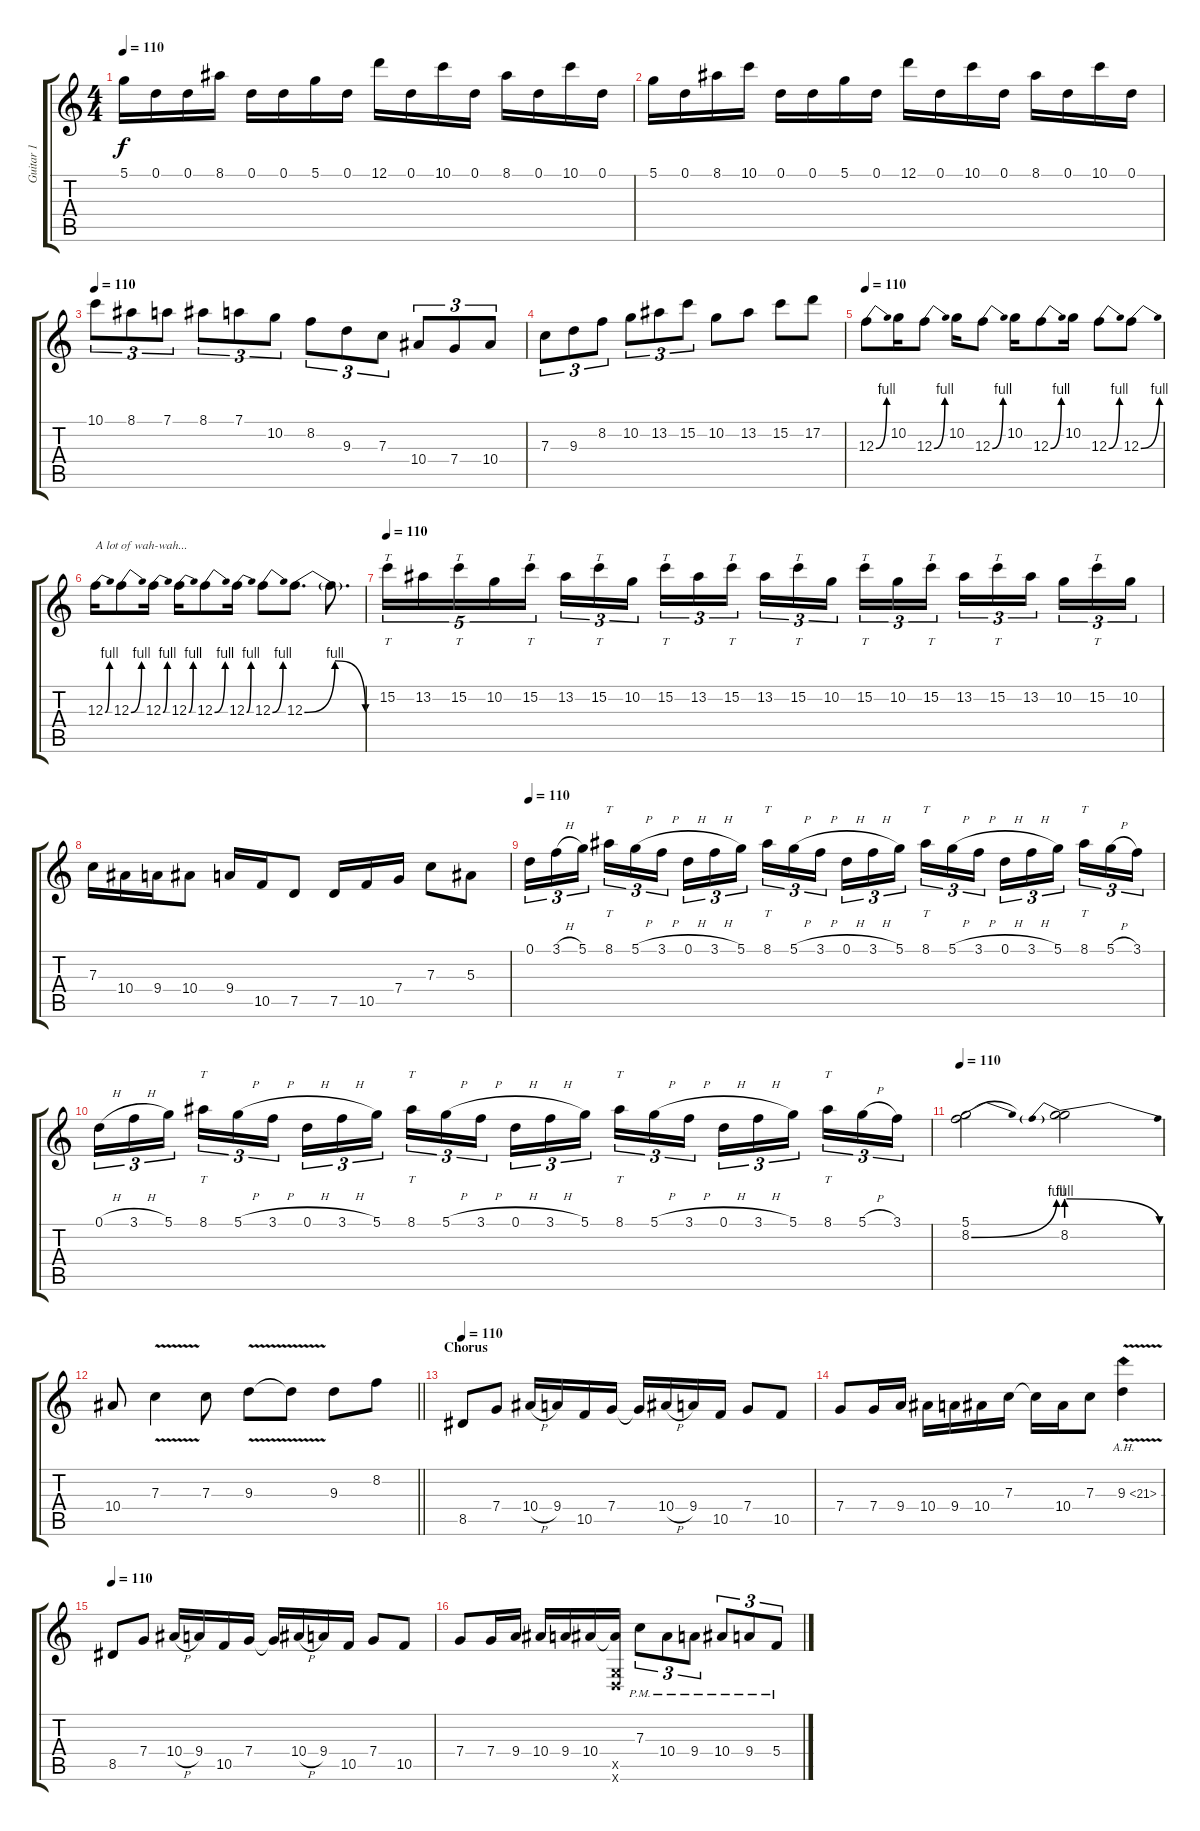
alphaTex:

\track ("Guitar 1" "Guitar 1") {instrument distortionguitar}
\staff {score tabs}
\tuning (D4 A3 F3 C3 G2 D2) {hide}
\ts (4 4)
\tempo 110
\clef g2
\ks c
5.1.16{dy f} 0.1.16 0.1.16 8.1.16 0.1.16 0.1.16 5.1.16 0.1.16 12.1.16 0.1.16 10.1.16 0.1.16 8.1.16 0.1.16 10.1.16 0.1.16 |
5.1.16 0.1.16 8.1.16 10.1.16 0.1.16 0.1.16 5.1.16 0.1.16 12.1.16 0.1.16 10.1.16 0.1.16 8.1.16 0.1.16 10.1.16 0.1.16 |
\tempo 110
10.1.8{tu (3 2)} 8.1.8{tu (3 2)} 7.1.8{tu (3 2)} 8.1.8{tu (3 2)} 7.1.8{tu (3 2)} 10.2.8{tu (3 2)} 8.2.8{tu (3 2)} 9.3.8{tu (3 2)} 7.3.8{tu (3 2)} 10.4.8{tu (3 2)} 7.4.8{tu (3 2)} 10.4.8{tu (3 2)} |
7.3.8{tu (3 2)} 9.3.8{tu (3 2)} 8.2.8{tu (3 2)} 10.2.8{tu (3 2)} 13.2.8{tu (3 2)} 15.2.8{tu (3 2)} 10.2.8 13.2.8 15.2.8 17.2.8 |
\tempo 110
12.3{be (bend 0 0 60 4)}.8 10.2.16 12.3{be (bend 0 0 60 4)}.8 10.2.16 12.3{be (bend 0 0 60 4)}.8 10.2.16 12.3{be (bend 0 0 60 4)}.8 10.2.16 12.3{be (bend 0 0 60 4)}.8 12.3{be (bend 0 0 60 4)}.8 |
12.3{be (bend 0 0 60 4)}.16{txt "A lot of wah-wah..."} 12.3{be (bend 0 0 60 4)}.8 12.3{be (bend 0 0 60 4)}.16 12.3{be (bend 0 0 60 4)}.16 12.3{be (bend 0 0 60 4)}.8 12.3{be (bend 0 0 60 4)}.16 12.3{be (bend 0 0 60 4)}.8 12.3{be (bendrelease 0 0 15 4 50 4 60 0)}.8{d} 12.3{t}.8{d} |
\tempo 110
15.2.16{tt tu (5 4)} 13.2.16{tu (5 4)} 15.2.16{tt tu (5 4)} 10.2.16{tu (5 4)} 15.2.16{tt tu (5 4)} 13.2.16{tu (3 2)} 15.2.16{tt tu (3 2)} 10.2.16{tu (3 2) beam splitsecondary} 15.2.16{tt tu (3 2)} 13.2.16{tu (3 2)} 15.2.16{tt tu (3 2)} 13.2.16{tu (3 2)} 15.2.16{tt tu (3 2)} 10.2.16{tu (3 2) beam splitsecondary} 15.2.16{tt tu (3 2)} 10.2.16{tu (3 2)} 15.2.16{tt tu (3 2)} 13.2.16{tu (3 2)} 15.2.16{tt tu (3 2)} 13.2.16{tu (3 2) beam splitsecondary} 10.2.16{tu (3 2)} 15.2.16{tt tu (3 2)} 10.2.16{tu (3 2)} |
7.3.16 10.4.16 9.4.16 10.4.8 9.4.16 10.5.16 7.5.8 7.5.16 10.5.16 7.4.16 7.3.8 5.3.8 |
\tempo 110
0.1.16{tu (3 2)} 3.1{h}.16{tu (3 2)} 5.1.16{tu (3 2) beam splitsecondary} 8.1.16{tt tu (3 2)} 5.1{h}.16{tu (3 2)} 3.1{h}.16{tu (3 2)} 0.1{h}.16{tu (3 2)} 3.1{h}.16{tu (3 2)} 5.1.16{tu (3 2) beam splitsecondary} 8.1.16{tt tu (3 2)} 5.1{h}.16{tu (3 2)} 3.1{h}.16{tu (3 2)} 0.1{h}.16{tu (3 2)} 3.1{h}.16{tu (3 2)} 5.1.16{tu (3 2) beam splitsecondary} 8.1.16{tt tu (3 2)} 5.1{h}.16{tu (3 2)} 3.1{h}.16{tu (3 2)} 0.1{h}.16{tu (3 2)} 3.1{h}.16{tu (3 2)} 5.1.16{tu (3 2) beam splitsecondary} 8.1.16{tt tu (3 2)} 5.1{h}.16{tu (3 2)} 3.1.16{tu (3 2)} |
0.1{h}.16{tu (3 2)} 3.1{h}.16{tu (3 2)} 5.1.16{tu (3 2) beam splitsecondary} 8.1.16{tt tu (3 2)} 5.1{h}.16{tu (3 2)} 3.1{h}.16{tu (3 2)} 0.1{h}.16{tu (3 2)} 3.1{h}.16{tu (3 2)} 5.1.16{tu (3 2) beam splitsecondary} 8.1.16{tt tu (3 2)} 5.1{h}.16{tu (3 2)} 3.1{h}.16{tu (3 2)} 0.1{h}.16{tu (3 2)} 3.1{h}.16{tu (3 2)} 5.1.16{tu (3 2) beam splitsecondary} 8.1.16{tt tu (3 2)} 5.1{h}.16{tu (3 2)} 3.1{h}.16{tu (3 2)} 0.1{h}.16{tu (3 2)} 3.1{h}.16{tu (3 2)} 5.1.16{tu (3 2) beam splitsecondary} 8.1.16{tt tu (3 2)} 5.1{h}.16{tu (3 2)} 3.1.16{tu (3 2)} |
\tempo 110
(5.1 8.2{be (bend 0 0 60 4)}).2 (5.1{t} 8.2{be (prebendrelease 0 4 60 0)}).2 |
\barLineRight lightlight
10.4.8 7.3{v}.4 7.3.8 9.3{v}.8 9.3{t}.8 9.3.8 8.2.8 |
\section ("" "Chorus")
\tempo 110
8.5.8 7.4.8 10.4{h}.16 9.4.16 10.5.16 7.4.16 7.4{t}.16 10.4{h}.16 9.4.16 10.5.16 7.4.8 10.5.8 |
7.4.8 7.4.16 9.4.16 10.4.16 9.4.16 10.4.16 7.3.16 7.3{t}.16 10.4.16 7.3.8 9.3{ah 12 v}.4 |
\tempo 110
8.5.8 7.4.8 10.4{h}.16 9.4.16 10.5.16 7.4.16 7.4{t}.16 10.4{h}.16 9.4.16 10.5.16 7.4.8 10.5.8 |
7.4.8 7.4.16 9.4.16 10.4.16 9.4.16 10.4.16 (10.4{t} 0.5{x} 0.6{x}).16 7.3{pm}.8{tu (3 2)} 10.4{pm}.8{tu (3 2)} 9.4{pm}.8{tu (3 2)} 10.4{pm}.8{tu (3 2)} 9.4{pm}.8{tu (3 2)} 5.4{pm}.8{tu (3 2)}
